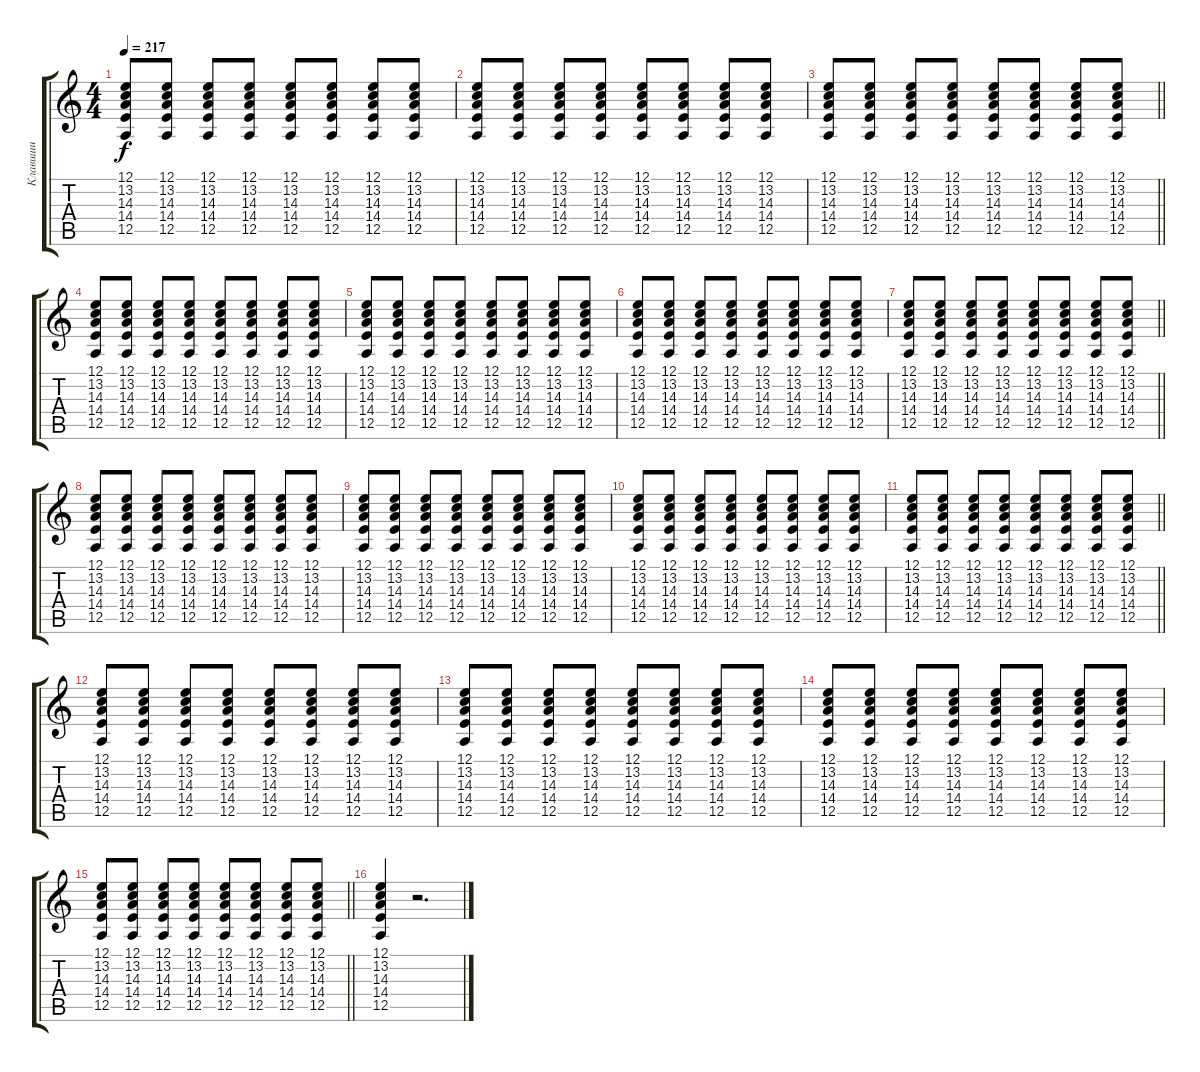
\track ("Клавиши" "Клавиши") {instrument electricgrandpiano}
\staff {score tabs}
\tuning (E4 B3 G3 D3 A2 E2) {hide}
\ts (4 4)
\tempo 217
\clef g2
\ks c
(12.1 13.2 14.3 14.4 12.5).8{dy f} (12.1 13.2 14.3 14.4 12.5).8 (12.1 13.2 14.3 14.4 12.5).8 (12.1 13.2 14.3 14.4 12.5).8 (12.1 13.2 14.3 14.4 12.5).8 (12.1 13.2 14.3 14.4 12.5).8 (12.1 13.2 14.3 14.4 12.5).8 (12.1 13.2 14.3 14.4 12.5).8 |
(12.1 13.2 14.3 14.4 12.5).8 (12.1 13.2 14.3 14.4 12.5).8 (12.1 13.2 14.3 14.4 12.5).8 (12.1 13.2 14.3 14.4 12.5).8 (12.1 13.2 14.3 14.4 12.5).8 (12.1 13.2 14.3 14.4 12.5).8 (12.1 13.2 14.3 14.4 12.5).8 (12.1 13.2 14.3 14.4 12.5).8 |
\barLineRight lightlight
(12.1 13.2 14.3 14.4 12.5).8 (12.1 13.2 14.3 14.4 12.5).8 (12.1 13.2 14.3 14.4 12.5).8 (12.1 13.2 14.3 14.4 12.5).8 (12.1 13.2 14.3 14.4 12.5).8 (12.1 13.2 14.3 14.4 12.5).8 (12.1 13.2 14.3 14.4 12.5).8 (12.1 13.2 14.3 14.4 12.5).8 |
(12.1 13.2 14.3 14.4 12.5).8 (12.1 13.2 14.3 14.4 12.5).8 (12.1 13.2 14.3 14.4 12.5).8 (12.1 13.2 14.3 14.4 12.5).8 (12.1 13.2 14.3 14.4 12.5).8 (12.1 13.2 14.3 14.4 12.5).8 (12.1 13.2 14.3 14.4 12.5).8 (12.1 13.2 14.3 14.4 12.5).8 |
(12.1 13.2 14.3 14.4 12.5).8 (12.1 13.2 14.3 14.4 12.5).8 (12.1 13.2 14.3 14.4 12.5).8 (12.1 13.2 14.3 14.4 12.5).8 (12.1 13.2 14.3 14.4 12.5).8 (12.1 13.2 14.3 14.4 12.5).8 (12.1 13.2 14.3 14.4 12.5).8 (12.1 13.2 14.3 14.4 12.5).8 |
(12.1 13.2 14.3 14.4 12.5).8 (12.1 13.2 14.3 14.4 12.5).8 (12.1 13.2 14.3 14.4 12.5).8 (12.1 13.2 14.3 14.4 12.5).8 (12.1 13.2 14.3 14.4 12.5).8 (12.1 13.2 14.3 14.4 12.5).8 (12.1 13.2 14.3 14.4 12.5).8 (12.1 13.2 14.3 14.4 12.5).8 |
\barLineRight lightlight
(12.1 13.2 14.3 14.4 12.5).8 (12.1 13.2 14.3 14.4 12.5).8 (12.1 13.2 14.3 14.4 12.5).8 (12.1 13.2 14.3 14.4 12.5).8 (12.1 13.2 14.3 14.4 12.5).8 (12.1 13.2 14.3 14.4 12.5).8 (12.1 13.2 14.3 14.4 12.5).8 (12.1 13.2 14.3 14.4 12.5).8 |
(12.1 13.2 14.3 14.4 12.5).8 (12.1 13.2 14.3 14.4 12.5).8 (12.1 13.2 14.3 14.4 12.5).8 (12.1 13.2 14.3 14.4 12.5).8 (12.1 13.2 14.3 14.4 12.5).8 (12.1 13.2 14.3 14.4 12.5).8 (12.1 13.2 14.3 14.4 12.5).8 (12.1 13.2 14.3 14.4 12.5).8 |
(12.1 13.2 14.3 14.4 12.5).8 (12.1 13.2 14.3 14.4 12.5).8 (12.1 13.2 14.3 14.4 12.5).8 (12.1 13.2 14.3 14.4 12.5).8 (12.1 13.2 14.3 14.4 12.5).8 (12.1 13.2 14.3 14.4 12.5).8 (12.1 13.2 14.3 14.4 12.5).8 (12.1 13.2 14.3 14.4 12.5).8 |
(12.1 13.2 14.3 14.4 12.5).8 (12.1 13.2 14.3 14.4 12.5).8 (12.1 13.2 14.3 14.4 12.5).8 (12.1 13.2 14.3 14.4 12.5).8 (12.1 13.2 14.3 14.4 12.5).8 (12.1 13.2 14.3 14.4 12.5).8 (12.1 13.2 14.3 14.4 12.5).8 (12.1 13.2 14.3 14.4 12.5).8 |
\barLineRight lightlight
(12.1 13.2 14.3 14.4 12.5).8 (12.1 13.2 14.3 14.4 12.5).8 (12.1 13.2 14.3 14.4 12.5).8 (12.1 13.2 14.3 14.4 12.5).8 (12.1 13.2 14.3 14.4 12.5).8 (12.1 13.2 14.3 14.4 12.5).8 (12.1 13.2 14.3 14.4 12.5).8 (12.1 13.2 14.3 14.4 12.5).8 |
(12.1 13.2 14.3 14.4 12.5).8 (12.1 13.2 14.3 14.4 12.5).8 (12.1 13.2 14.3 14.4 12.5).8 (12.1 13.2 14.3 14.4 12.5).8 (12.1 13.2 14.3 14.4 12.5).8 (12.1 13.2 14.3 14.4 12.5).8 (12.1 13.2 14.3 14.4 12.5).8 (12.1 13.2 14.3 14.4 12.5).8 |
(12.1 13.2 14.3 14.4 12.5).8 (12.1 13.2 14.3 14.4 12.5).8 (12.1 13.2 14.3 14.4 12.5).8 (12.1 13.2 14.3 14.4 12.5).8 (12.1 13.2 14.3 14.4 12.5).8 (12.1 13.2 14.3 14.4 12.5).8 (12.1 13.2 14.3 14.4 12.5).8 (12.1 13.2 14.3 14.4 12.5).8 |
(12.1 13.2 14.3 14.4 12.5).8 (12.1 13.2 14.3 14.4 12.5).8 (12.1 13.2 14.3 14.4 12.5).8 (12.1 13.2 14.3 14.4 12.5).8 (12.1 13.2 14.3 14.4 12.5).8 (12.1 13.2 14.3 14.4 12.5).8 (12.1 13.2 14.3 14.4 12.5).8 (12.1 13.2 14.3 14.4 12.5).8 |
\barLineRight lightlight
(12.1 13.2 14.3 14.4 12.5).8 (12.1 13.2 14.3 14.4 12.5).8 (12.1 13.2 14.3 14.4 12.5).8 (12.1 13.2 14.3 14.4 12.5).8 (12.1 13.2 14.3 14.4 12.5).8 (12.1 13.2 14.3 14.4 12.5).8 (12.1 13.2 14.3 14.4 12.5).8 (12.1 13.2 14.3 14.4 12.5).8 |
(12.1 13.2 14.3 14.4 12.5).4 r.2{d}
